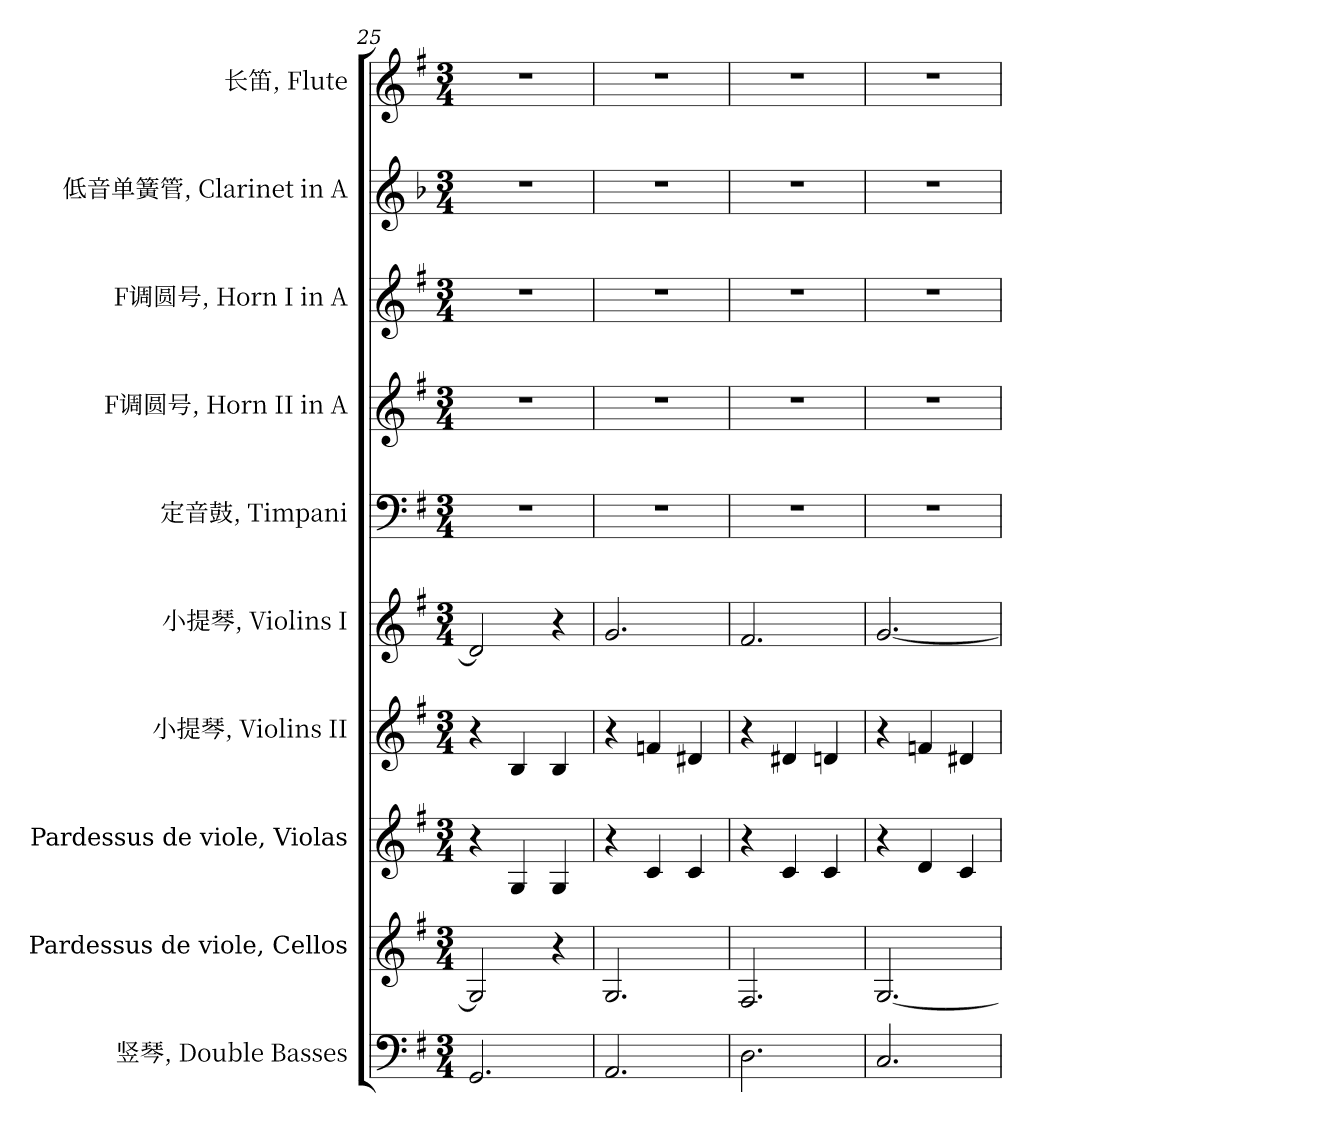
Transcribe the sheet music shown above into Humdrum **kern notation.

**kern	**kern	**kern	**kern	**kern	**kern	**kern	**kern	**kern	**kern
*part10	*part9	*part8	*part7	*part6	*part5	*part4	*part3	*part2	*part1
*staff10	*staff9	*staff8	*staff7	*staff6	*staff5	*staff4	*staff3	*staff2	*staff1
*I"竖琴, Double Basses	*I"Pardessus de viole, Cellos	*I"Pardessus de viole, Violas	*I"小提琴, Violins II	*I"小提琴, Violins I	*I"定音鼓, Timpani	*I"F调圆号, Horn II in A	*I"F调圆号, Horn I in A	*I"低音单簧管, Clarinet in A	*I"长笛, Flute
*	*I'Pds. v.	*I'Pds. v.	*I'Vln.	*I'Vln.	*I'Timp.	*I'F Hn.	*I'F Hn.	*	*I'Fl.
*clefF4	*clefG2	*clefG2	*clefG2	*clefG2	*clefF4	*clefG2	*clefG2	*clefG2	*clefG2
*	*	*	*	*	*	*ITrd4c7	*ITrd4c7	*ITrd8c14	*
*k[f#]	*k[f#]	*k[f#]	*k[f#]	*k[f#]	*k[f#]	*k[]	*k[]	*k[b-]	*k[f#]
*M3/4	*M3/4	*M3/4	*M3/4	*M3/4	*M3/4	*M3/4	*M3/4	*M3/4	*M3/4
*MM88	*MM88	*MM88	*MM88	*MM88	*MM88	*MM88	*MM88	*MM88	*MM88
=25	=25	=25	=25	=25	=25	=25	=25	=25	=25
2.GG/	2G/]	4r	4r	2d/]	2.r	2.r	2.r	2.r	2.r
.	.	4G/	4B/	.	.	.	.	.	.
.	4r	4G/	4B/	4r	.	.	.	.	.
=26	=26	=26	=26	=26	=26	=26	=26	=26	=26
*	*	*	*	*	*	*	*	*	*MM88
2.AA/	2.G/	4r	4r	2.g/	2.r	2.r	2.r	2.r	2.r
.	.	4c/	4fn/	.	.	.	.	.	.
.	.	4c/	4d#X/	.	.	.	.	.	.
!!LO:PB:g=z
=27	=27	=27	=27	=27	=27	=27	=27	=27	=27
*	*	*	*	*	*	*	*	*	*MM88
2.D\	2.F#/	4r	4r	2.f#/	2.r	2.r	2.r	2.r	2.r
.	.	4c/	4d#X/	.	.	.	.	.	.
.	.	4c/	4dn/	.	.	.	.	.	.
=28	=28	=28	=28	=28	=28	=28	=28	=28	=28
*	*	*	*	*	*	*	*	*	*MM88
2.C/	[2.G/	4r	4r	[2.g/	2.r	2.r	2.r	2.r	2.r
.	.	4d/	4fn/	.	.	.	.	.	.
.	.	4c/	4d#X/	.	.	.	.	.	.
=	=	=	=	=	=	=	=	=	=
*-	*-	*-	*-	*-	*-	*-	*-	*-	*-
